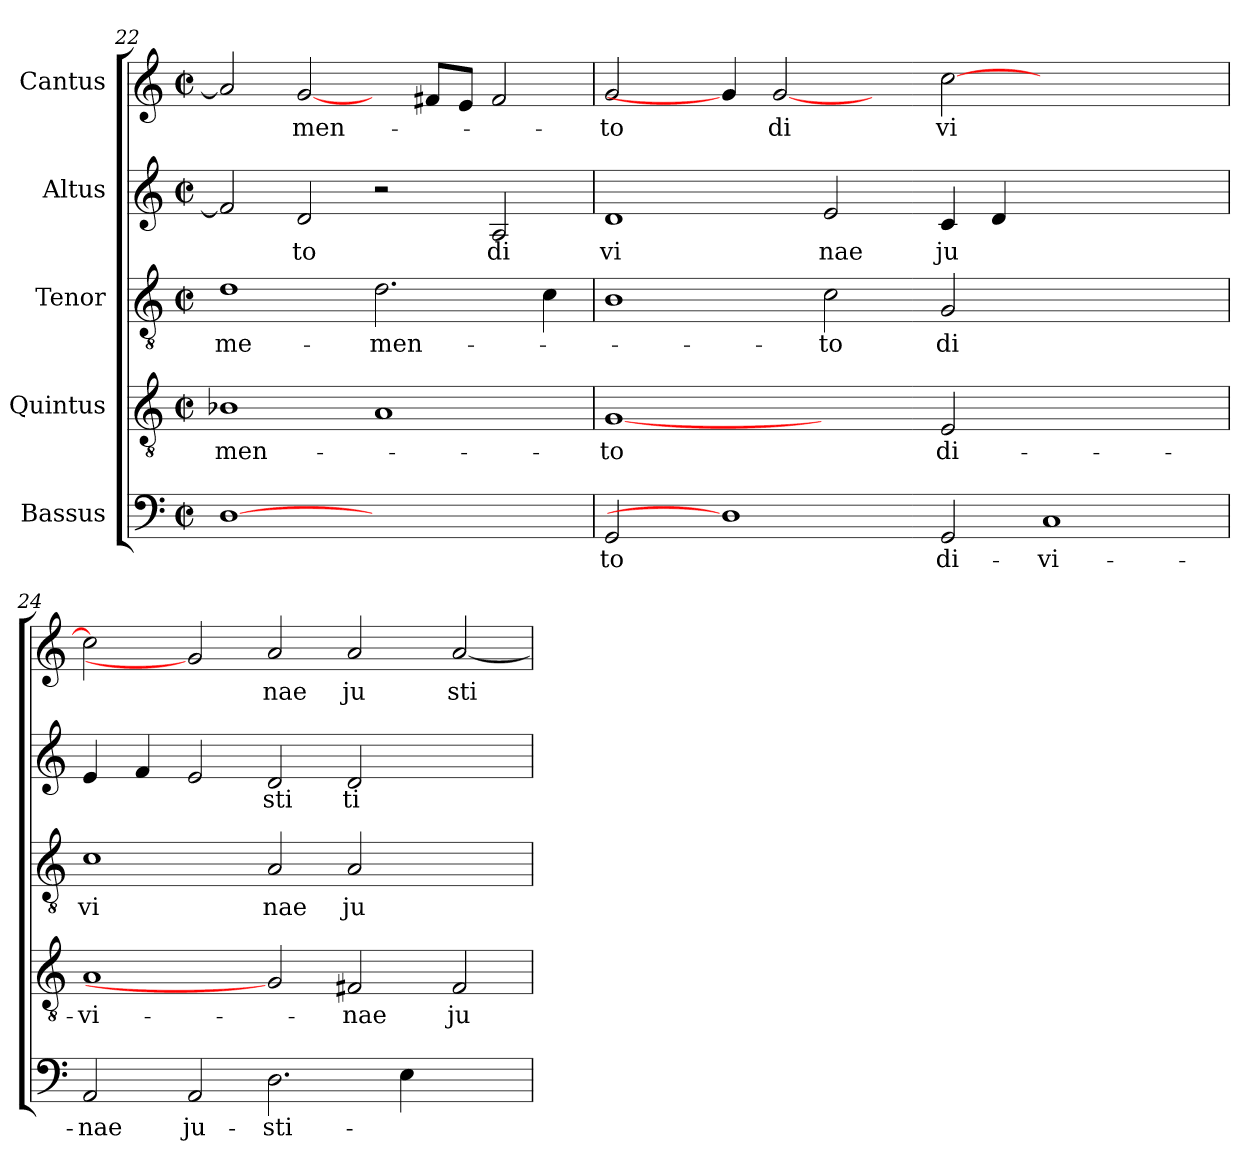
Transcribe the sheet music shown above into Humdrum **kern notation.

**kern	**text	**kern	**text	**kern	**text	**kern	**text	**kern	**text
*part5	*part5	*part4	*part4	*part3	*part3	*part2	*part2	*part1	*part1
*staff5	*staff5	*staff4	*staff4	*staff3	*staff3	*staff2	*staff2	*staff1	*staff1
*I"Bassus	*	*I"Quintus	*	*I"Tenor	*	*I"Altus	*	*I"Cantus	*
*clefF4	*	*clefGv2	*	*clefGv2	*	*clefG2	*	*clefG2	*
*M2/2	*	*M2/2	*	*M2/2	*	*M2/2	*	*M2/2	*
*met(c|)	*	*met(c|)	*	*met(c|)	*	*met(c|)	*	*met(c|)	*
=22	=22	=22	=22	=22	=22	=22	=22	=22	=22
!	!	!	!LO:LY:b	!	!LO:LY:b:cj	!	!	!	!
[1D	.	1B-X	-men-	1d	me-	2f/]	.	2a/]	.
!	!	!	!	!	!	!	!LO:LY:b:cj	!	!LO:LY:b
.	.	.	.	.	.	2d/	to	[2g/	-men-
!	!	!	!	!	!LO:LY:b	!	!	!	!
1ryy	.	1A	.	2.d\	-men-	2r	.	4ryy	.
.	.	.	.	.	.	.	.	8f#X/L	.
.	.	.	.	.	.	.	.	8e/J	.
!	!	!	!	!	!	!	!LO:LY:b:cj	!	!
.	.	.	.	.	.	2A/	di	2f#/	.
.	.	.	.	4c\	.	.	.	.	.
!!LO:LB:g=z
=23	=23	=23	=23	=23	=23	=23	=23	=23	=23
!	!LO:LY:b:cj	!	!LO:LY:b:cj	!	!	!	!LO:LY:b:cj	!	!LO:LY:b:cj
*	*	*	*	*^	*	*	*	*	*
2GG/	-to	[1G	-to	1B	4ryy	.	1d	vi	2g/	-to
.	.	.	.	.	16.ryy	.	.	.	.	.
.	.	.	.	.	1ryy	.	.	.	.	.
1D]	.	.	.	.	.	.	.	.	4g/]	.
!	!	!	!	!	!	!	!	!	!	!LO:LY:b:cj
.	.	.	.	.	.	.	.	.	[2g	di
!	!	!	!	!	!	!LO:LY:b:cj	!	!LO:LY:b:cj	!	!
.	.	2ryy	.	2c\	.	-to	2e/	nae	.	.
.	.	.	.	.	.	.	.	.	4ryy	.
.	.	.	.	.	1ryy	.	.	.	.	.
!	!LO:LY:b:cj	!	!LO:LY:b:cj	!	!	!LO:LY:b:cj	!	!LO:LY:b:cj	!	!LO:LY:b:cj
2GG/	di-	2E/	di-	2G/	.	di	4c/	ju	[>2cc\	vi
.	.	.	.	.	.	.	4d/	.	.	.
!	!LO:LY:b:cj	!	!	!	!	!	!	!	!	!
1C	-vi-	1ryy	.	1ryy	.	.	1ryy	.	1ryy	.
.	.	.	.	.	2ryy	.	.	.	.	.
.	.	.	.	.	8ryy	.	.	.	.	.
.	.	.	.	.	32ryy	.	.	.	.	.
=24	=24	=24	=24	=24	=24	=24	=24	=24	=24	=24
!	!LO:LY:b:cj	!	!LO:LY:b:cj	!	!	!LO:LY:b:cj	!	!	!	!
*	*	*	*	*v	*v	*	*	*	*	*
2AA/	-nae	1A	-vi-	1c	vi	4e/	.	2cc\]	.
.	.	.	.	.	.	4f/	.	.	.
!	!LO:LY:b:cj	!	!	!	!	!	!	!	!
2AA/	ju-	.	.	.	.	2e/	.	2g]	.
!	!LO:LY:b:cj	!	!	!	!LO:LY:b:cj	!	!LO:LY:b:cj	!	!LO:LY:b:cj
2.D\	-sti-	2G]	.	2A/	nae	2d/	sti	2a/	nae
!	!	!	!LO:LY:b:cj	!	!LO:LY:b:cj	!	!LO:LY:b:cj	!	!LO:LY:b:cj
.	.	2F#X/	-nae	2A/	ju	2d/	ti	2a/	ju
4E\	.	.	.	.	.	.	.	.	.
!	!	!	!LO:LY:b:cj	!	!	!	!	!	!LO:LY:b:cj
2ryy	.	2F#/	ju-	2ryy	.	2ryy	.	[<2a/	sti
=	=	=	=	=	=	=	=	=	=
*-	*-	*-	*-	*-	*-	*-	*-	*-	*-
